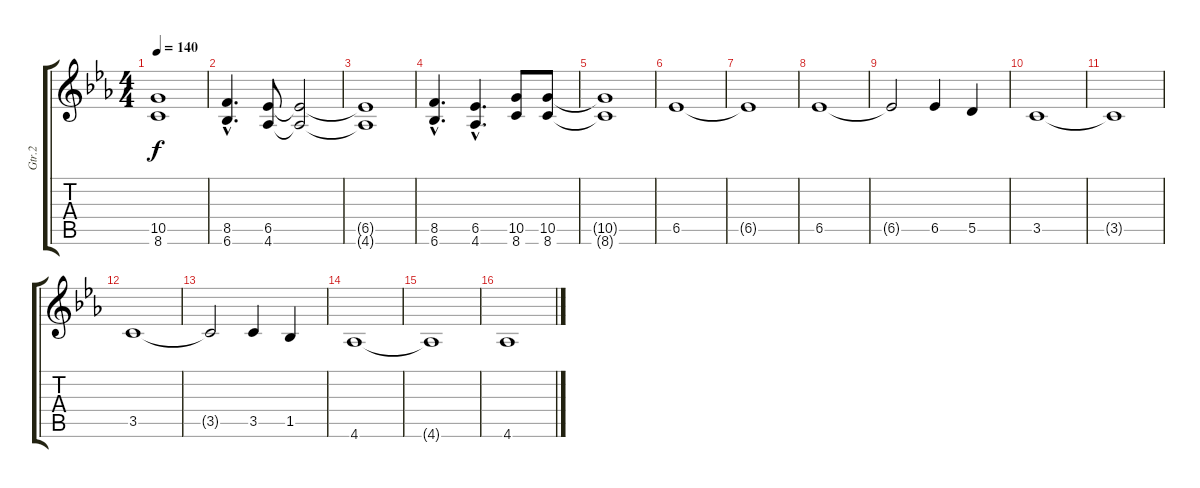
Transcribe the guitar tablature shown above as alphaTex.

\track ("Gtr.2" "Gtr.2") {instrument overdrivenguitar}
\staff {score tabs}
\tuning (E4 B3 G3 D3 A2 E2) {hide}
\ts (4 4)
\tempo 140
\clef g2
\ks eb
(10.5{t} 8.6{t}).1{dy f} |
(8.5{hac} 6.6{hac}).4{d} (6.5 4.6).8 (6.5{t} 4.6{t}).2 |
(6.5{t} 4.6{t}).1 |
(8.5{hac} 6.6{hac}).4{d} (6.5{hac} 4.6{hac}).4{d} (10.5 8.6).8 (10.5 8.6).8 |
(10.5{t} 8.6{t}).1 |
6.5.1 |
6.5{t}.1 |
6.5.1 |
6.5{t}.2 6.5.4 5.5.4 |
3.5.1 |
3.5{t}.1 |
3.5.1 |
3.5{t}.2 3.5.4 1.5.4 |
4.6.1 |
4.6{t}.1 |
4.6.1
